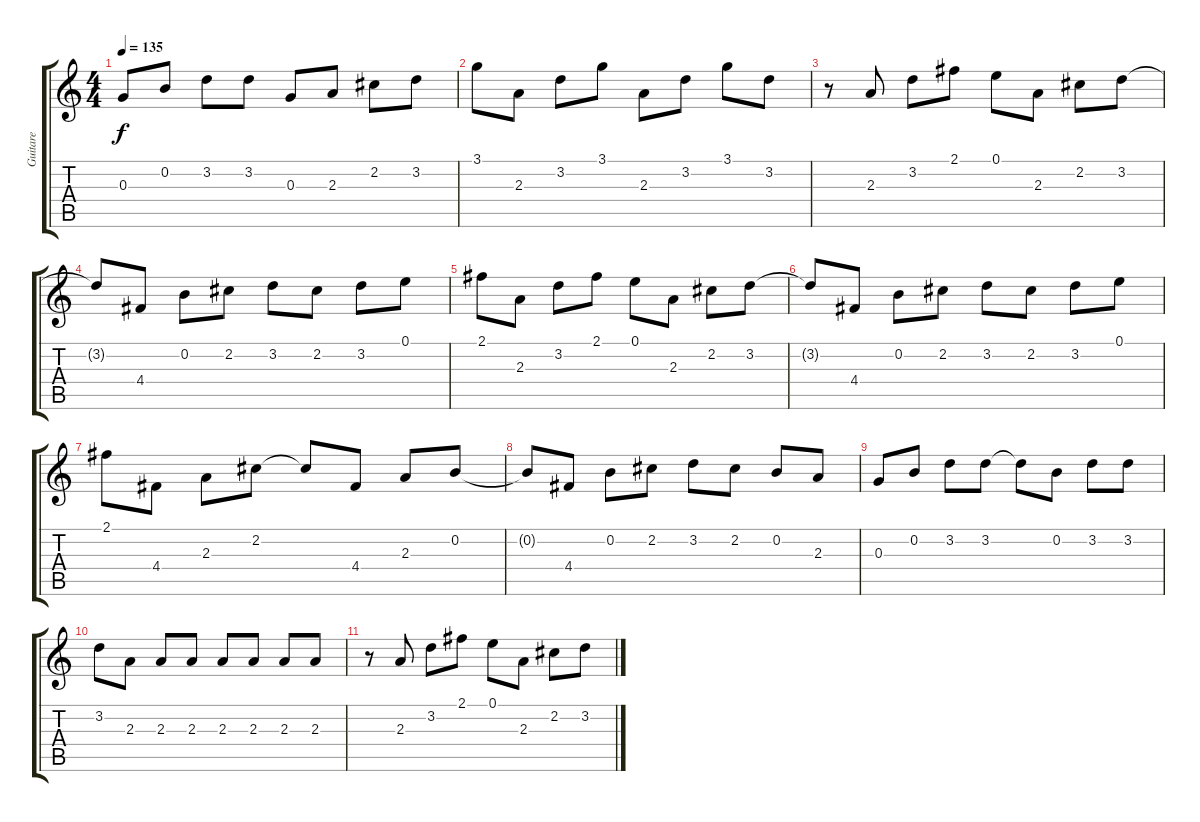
\track ("Guitare" "Guitare") {instrument distortionguitar}
\staff {score tabs}
\tuning (E4 B3 G3 D3 A2 E2) {hide}
\ts (4 4)
\tempo 135
\clef g2
\ks c
0.3.8{dy f} 0.2.8 3.2.8 3.2.8 0.3.8 2.3.8 2.2.8 3.2.8 |
3.1.8 2.3.8 3.2.8 3.1.8 2.3.8 3.2.8 3.1.8 3.2.8 |
r.8{volume 12} 2.3.8 3.2.8 2.1.8 0.1.8 2.3.8 2.2.8 3.2.8 |
3.2{t}.8{volume 11} 4.4.8 0.2.8 2.2.8 3.2.8 2.2.8 3.2.8 0.1.8 |
2.1.8{volume 10} 2.3.8 3.2.8 2.1.8 0.1.8 2.3.8 2.2.8 3.2.8 |
3.2{t}.8{volume 9} 4.4.8 0.2.8 2.2.8 3.2.8 2.2.8 3.2.8 0.1.8 |
2.1.8{volume 8} 4.4.8 2.3.8 2.2.8 2.2{t}.8 4.4.8 2.3.8 0.2.8 |
0.2{t}.8{volume 7} 4.4.8 0.2.8 2.2.8 3.2.8{volume 6} 2.2.8 0.2.8 2.3.8 |
0.3.8{volume 5} 0.2.8 3.2.8 3.2.8 3.2{t}.8{volume 4} 0.2.8 3.2.8 3.2.8 |
3.2.8{volume 3} 2.3.8 2.3.8 2.3.8 2.3.8{volume 2} 2.3.8 2.3.8 2.3.8 |
r.8{volume 1} 2.3.8 3.2.8 2.1.8 0.1.8{volume 0} 2.3.8 2.2.8 3.2.8
